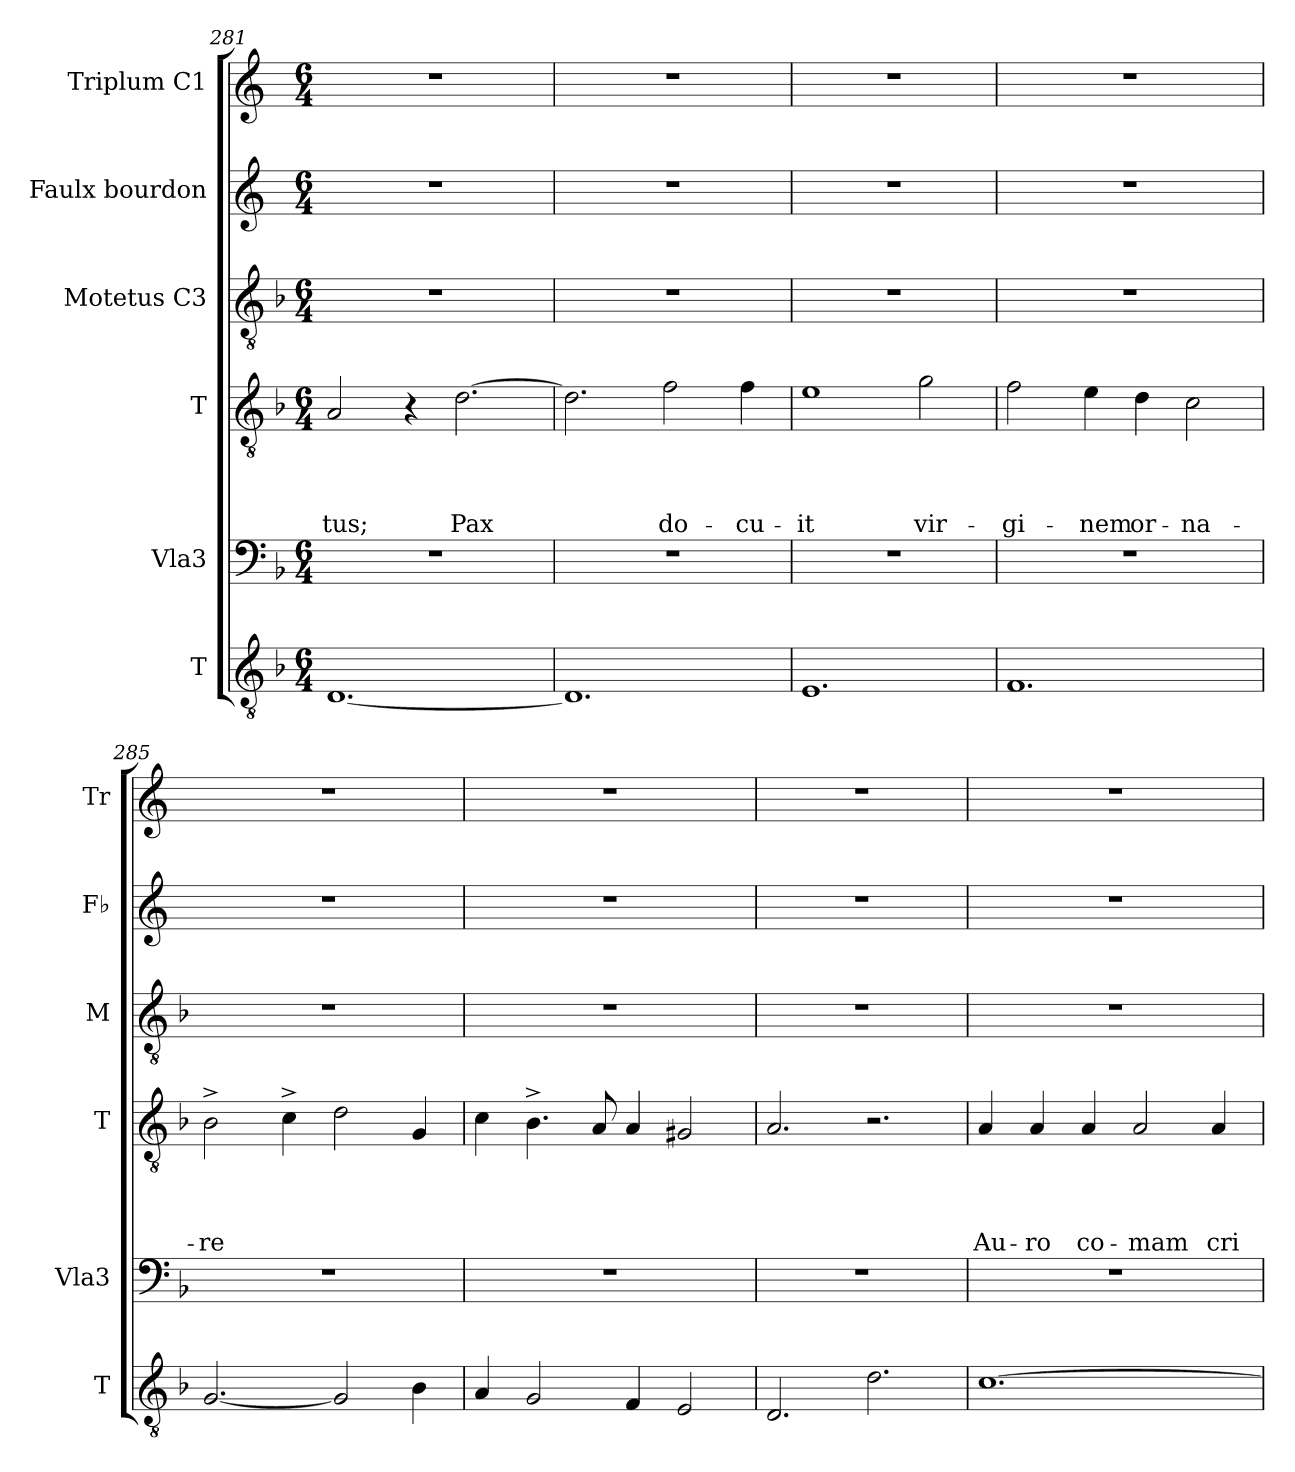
**kern	**kern	**kern	**text	**text	**text	**text	**kern	**kern	**kern
*part6	*part5	*part4	*part4	*part4	*part4	*part4	*part3	*part2	*part1
*staff6	*staff5	*staff4	*staff4	*staff4	*staff4	*staff4	*staff3	*staff2	*staff1
*I"T	*I"Vla3	*I"T	*	*	*	*	*I"Motetus C3	*I"Faulx bourdon	*I"Triplum C1
*I'T	*I'Vla3	*I'T	*	*	*	*	*I'M	*I'Fb	*I'Tr
!!LO:LB:g=z
*clefGv2	*clefF4	*clefGv2	*	*	*	*	*clefGv2	*clefG2	*clefG2
*	*	*	*	*	*	*	*	*ITrd-3c-5	*ITrd-3c-5
*k[b-]	*k[b-]	*k[b-]	*	*	*	*	*k[b-]	*k[b-]	*k[b-]
*F:	*F:	*F:	*	*	*	*	*F:	*F:	*F:
*M6/4	*M6/4	*M6/4	*	*	*	*	*M6/4	*M6/4	*M6/4
=281	=281	=281	=281	=281	=281	=281	=281	=281	=281
!	!	!	!	!	!	!LO:LY:b	!	!	!
[<1.D	1.r	2A/	.	.	.	-tus;	1.r	1.r	1.r
.	.	4r	.	.	.	.	.	.	.
!	!	!	!	!	!	!LO:LY:b	!	!	!
.	.	[>2.d\	.	.	.	Pax	.	.	.
=282	=282	=282	=282	=282	=282	=282	=282	=282	=282
1.D]	1.r	2.d\]	.	.	.	.	1.r	1.r	1.r
!	!	!	!	!	!	!LO:LY:b	!	!	!
.	.	2f\	.	.	.	do-	.	.	.
!	!	!	!	!	!	!LO:LY:b	!	!	!
.	.	4f\	.	.	.	-cu-	.	.	.
=283	=283	=283	=283	=283	=283	=283	=283	=283	=283
!	!	!	!	!	!	!LO:LY:b	!	!	!
1.E	1.r	1e	.	.	.	-it	1.r	1.r	1.r
!	!	!	!	!	!	!LO:LY:b	!	!	!
.	.	2g\	.	.	.	vir-	.	.	.
=284	=284	=284	=284	=284	=284	=284	=284	=284	=284
!	!	!	!	!	!	!LO:LY:b	!	!	!
1.F	1.r	2f\	.	.	.	-gi-	1.r	1.r	1.r
!	!	!	!	!	!	!LO:LY:b	!	!	!
.	.	4e\	.	.	.	-nem	.	.	.
!	!	!	!	!	!	!LO:LY:b	!	!	!
.	.	4d\	.	.	.	or-	.	.	.
!	!	!	!	!	!	!LO:LY:b:rj	!	!	!
.	.	2c\	.	.	.	-na-	.	.	.
=285	=285	=285	=285	=285	=285	=285	=285	=285	=285
!	!	!	!	!	!	!LO:LY:b	!	!	!
[<2.G/	1.r	2B-^>\	.	.	.	-re	1.r	1.r	1.r
.	.	4c^>\	.	.	.	.	.	.	.
2G/]	.	2d\	.	.	.	.	.	.	.
4B-\	.	4G/	.	.	.	.	.	.	.
=286	=286	=286	=286	=286	=286	=286	=286	=286	=286
4A/	1.r	4c\	.	.	.	.	1.r	1.r	1.r
2G/	.	4.B-^>\	.	.	.	.	.	.	.
.	.	8A/	.	.	.	.	.	.	.
4F/	.	4A/	.	.	.	.	.	.	.
2E/	.	2G#X/	.	.	.	.	.	.	.
!!LO:LB:g=z
=287	=287	=287	=287	=287	=287	=287	=287	=287	=287
2.D/	1.r	2.A/	.	.	.	.	1.r	1.r	1.r
2.d\	.	2.r	.	.	.	.	.	.	.
=288	=288	=288	=288	=288	=288	=288	=288	=288	=288
!	!	!	!	!	!	!LO:LY:b	!	!	!
[>1.c	1.r	4A/	.	.	.	Au-	1.r	1.r	1.r
!	!	!	!	!	!	!LO:LY:b:rj	!	!	!
.	.	4A/	.	.	.	-ro	.	.	.
!	!	!	!	!	!	!LO:LY:b	!	!	!
.	.	4A/	.	.	.	co-	.	.	.
!	!	!	!	!	!	!LO:LY:b	!	!	!
.	.	2A/	.	.	.	-mam	.	.	.
!	!	!	!	!	!	!LO:LY:b	!	!	!
.	.	4A/	.	.	.	cri-	.	.	.
=	=	=	=	=	=	=	=	=	=
*-	*-	*-	*-	*-	*-	*-	*-	*-	*-
